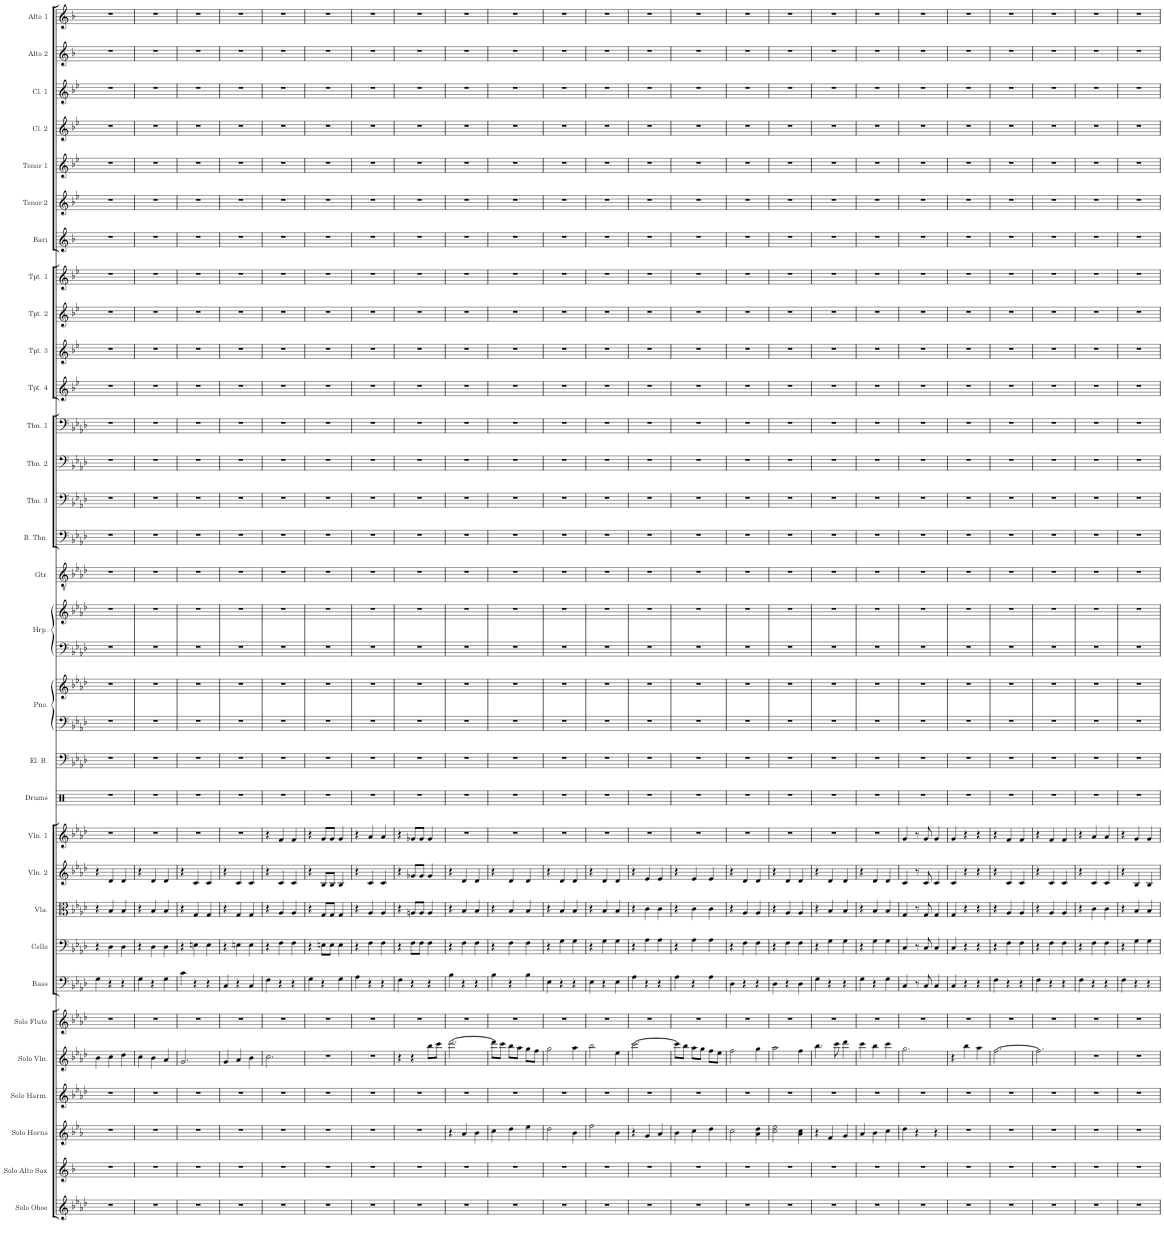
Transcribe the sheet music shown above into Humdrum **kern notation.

**kern	**kern	**kern	**kern	**kern	**kern	**kern	**kern	**kern	**kern	**kern	**kern	**kern	**kern	**kern	**kern	**kern	**kern	**kern	**kern	**kern	**kern	**kern	**kern	**kern	**kern	**kern	**kern	**kern	**kern	**kern	**kern	**kern
*part31	*part30	*part29	*part28	*part27	*part26	*part25	*part24	*part23	*part22	*part21	*part20	*part19	*part18	*part18	*part17	*part17	*part16	*part15	*part14	*part13	*part12	*part11	*part10	*part9	*part8	*part7	*part6	*part5	*part4	*part3	*part2	*part1
*staff33	*staff32	*staff31	*staff30	*staff29	*staff28	*staff27	*staff26	*staff25	*staff24	*staff23	*staff22	*staff21	*staff20	*staff19	*staff18	*staff17	*staff16	*staff15	*staff14	*staff13	*staff12	*staff11	*staff10	*staff9	*staff8	*staff7	*staff6	*staff5	*staff4	*staff3	*staff2	*staff1
*I"Solo Oboe (Therion)	*I"Solo Alto Saxophone (Alfyn)	*I"Solo F Horns (3) (Olberic)	*I"Solo Harmonica (Tressa)	*I"Solo Violin (Cyrus, Primrose)	*I"Solo Flute (Ophilia), Alto Flute (Therion)	*I"Bass	*I"Cello	*I"Viola	*I"Violin 2	*I"Violin 1	*I"Drums	*I"Electric Bass	*I"Piano (H'aanit)	*	*I"Harp (acc, Primrose)	*	*I"Guitar	*I"Bass Trombone	*I"Trombone 3	*I"Trombone 2	*I"Trombone 1	*I"Trumpet 4	*I"Trumpet 3	*I"Trumpet 2	*I"Trumpet 1	*I"Bari Sax	*I"Tenor Sax 2	*I"Tenor Sax 1	*I"Clarinet 2	*I"Clarinet 1	*I"Alto Sax 2	*I"Alto Sax 1
*I'Solo Oboe	*I'Solo Alto Sax	*I'Solo Horns	*I'Solo Harm.	*I'Solo Vln.	*I'Solo Flute	*I'Bass	*I'Cello	*I'Vla.	*I'Vln. 2	*I'Vln. 1	*I'Drums	*I'El. B.	*I'Pno.	*	*I'Hrp.	*	*I'Gtr.	*I'B. Tbn.	*I'Tbn. 3	*I'Tbn. 2	*I'Tbn. 1	*I'Tpt. 4	*I'Tpt. 3	*I'Tpt. 2	*I'Tpt. 1	*I'Bari	*I'Tenor 2	*I'Tenor 1	*I'Cl. 2	*I'Cl. 1	*I'Alto 2	*I'Alto 1
!!LO:PB:g=z
*clefG2	*clefG2	*clefG2	*clefG2	*clefG2	*clefG2	*clefF4	*clefF4	*clefC3	*clefG2	*clefG2	*clefX	*clefF4	*clefF4	*clefG2	*clefF4	*clefG2	*clefGv2	*clefF4	*clefF4	*clefF4	*clefF4	*clefG2	*clefG2	*clefG2	*clefG2	*clefG2	*clefG2	*clefG2	*clefG2	*clefG2	*clefG2	*clefG2
*	*Trd5c9	*Trd4c7	*	*	*	*Trd7c12	*	*	*	*	*	*Trd7c12	*	*	*	*	*	*	*	*	*	*Trd1c2	*Trd1c2	*Trd1c2	*Trd1c2	*Trd12c21	*Trd8c14	*Trd8c14	*Trd1c2	*Trd1c2	*Trd5c9	*Trd5c9
*k[b-e-a-d-]	*k[b-]	*k[b-e-a-]	*k[b-e-a-d-]	*k[b-e-a-d-]	*k[b-e-a-d-]	*k[b-e-a-d-]	*k[b-e-a-d-]	*k[b-e-a-d-]	*k[b-e-a-d-]	*k[b-e-a-d-]	*k[]	*k[b-e-a-d-]	*k[b-e-a-d-]	*k[b-e-a-d-]	*k[b-e-a-d-]	*k[b-e-a-d-]	*k[b-e-a-d-]	*k[b-e-a-d-]	*k[b-e-a-d-]	*k[b-e-a-d-]	*k[b-e-a-d-]	*k[b-e-]	*k[b-e-]	*k[b-e-]	*k[b-e-]	*k[b-]	*k[b-e-]	*k[b-e-]	*k[b-e-]	*k[b-e-]	*k[b-]	*k[b-]
*M3/4	*M3/4	*M3/4	*M3/4	*M3/4	*M3/4	*M3/4	*M3/4	*M3/4	*M3/4	*M3/4	*M3/4	*M3/4	*M3/4	*M3/4	*M3/4	*M3/4	*M3/4	*M3/4	*M3/4	*M3/4	*M3/4	*M3/4	*M3/4	*M3/4	*M3/4	*M3/4	*M3/4	*M3/4	*M3/4	*M3/4	*M3/4	*M3/4
=108	=108	=108	=108	=108	=108	=108	=108	=108	=108	=108	=108	=108	=108	=108	=108	=108	=108	=108	=108	=108	=108	=108	=108	=108	=108	=108	=108	=108	=108	=108	=108	=108
2.r	2.r	2.r	2.r	4b-\	2.r	4G\	4r	4r	4r	2.r	2.r	2.r	2.r	2.r	2.r	2.r	2.r	2.r	2.r	2.r	2.r	2.r	2.r	2.r	2.r	2.r	2.r	2.r	2.r	2.r	2.r	2.r
.	.	.	.	4cc\	.	4r	4D-\	4B-/	4d-/	.	.	.	.	.	.	.	.	.	.	.	.	.	.	.	.	.	.	.	.	.	.	.
.	.	.	.	4dd-\	.	4r	4D-\	4B-/	4d-/	.	.	.	.	.	.	.	.	.	.	.	.	.	.	.	.	.	.	.	.	.	.	.
=109	=109	=109	=109	=109	=109	=109	=109	=109	=109	=109	=109	=109	=109	=109	=109	=109	=109	=109	=109	=109	=109	=109	=109	=109	=109	=109	=109	=109	=109	=109	=109	=109
2.r	2.r	2.r	2.r	4cc\	2.r	4G\	4r	4r	4r	2.r	2.r	2.r	2.r	2.r	2.r	2.r	2.r	2.r	2.r	2.r	2.r	2.r	2.r	2.r	2.r	2.r	2.r	2.r	2.r	2.r	2.r	2.r
.	.	.	.	4b-\	.	4r	4D-\	4B-/	4d-/	.	.	.	.	.	.	.	.	.	.	.	.	.	.	.	.	.	.	.	.	.	.	.
.	.	.	.	4a-/	.	4G\	4D-\	4B-/	4d-/	.	.	.	.	.	.	.	.	.	.	.	.	.	.	.	.	.	.	.	.	.	.	.
=110	=110	=110	=110	=110	=110	=110	=110	=110	=110	=110	=110	=110	=110	=110	=110	=110	=110	=110	=110	=110	=110	=110	=110	=110	=110	=110	=110	=110	=110	=110	=110	=110
2.r	2.r	2.r	2.r	2.g/	2.r	4c\	4r	4r	4r	2.r	2.r	2.r	2.r	2.r	2.r	2.r	2.r	2.r	2.r	2.r	2.r	2.r	2.r	2.r	2.r	2.r	2.r	2.r	2.r	2.r	2.r	2.r
.	.	.	.	.	.	4r	4En\	4G/	4c/	.	.	.	.	.	.	.	.	.	.	.	.	.	.	.	.	.	.	.	.	.	.	.
.	.	.	.	.	.	4r	4E\	4G/	4c/	.	.	.	.	.	.	.	.	.	.	.	.	.	.	.	.	.	.	.	.	.	.	.
=111	=111	=111	=111	=111	=111	=111	=111	=111	=111	=111	=111	=111	=111	=111	=111	=111	=111	=111	=111	=111	=111	=111	=111	=111	=111	=111	=111	=111	=111	=111	=111	=111
2.r	2.r	2.r	2.r	4g/	2.r	4C/	4r	4r	4r	2.r	2.r	2.r	2.r	2.r	2.r	2.r	2.r	2.r	2.r	2.r	2.r	2.r	2.r	2.r	2.r	2.r	2.r	2.r	2.r	2.r	2.r	2.r
.	.	.	.	4a-/	.	4r	4En\	4G/	4c/	.	.	.	.	.	.	.	.	.	.	.	.	.	.	.	.	.	.	.	.	.	.	.
.	.	.	.	4b-\	.	4C/	4E\	4G/	4c/	.	.	.	.	.	.	.	.	.	.	.	.	.	.	.	.	.	.	.	.	.	.	.
=112	=112	=112	=112	=112	=112	=112	=112	=112	=112	=112	=112	=112	=112	=112	=112	=112	=112	=112	=112	=112	=112	=112	=112	=112	=112	=112	=112	=112	=112	=112	=112	=112
2.r	2.r	2.r	2.r	2.cc\	2.r	4F\	4r	4r	4r	4r	2.r	2.r	2.r	2.r	2.r	2.r	2.r	2.r	2.r	2.r	2.r	2.r	2.r	2.r	2.r	2.r	2.r	2.r	2.r	2.r	2.r	2.r
.	.	.	.	.	.	4r	4F\	4A-/	4c/	4f/	.	.	.	.	.	.	.	.	.	.	.	.	.	.	.	.	.	.	.	.	.	.
.	.	.	.	.	.	4r	4F\	4A-/	4c/	4f/	.	.	.	.	.	.	.	.	.	.	.	.	.	.	.	.	.	.	.	.	.	.
=113	=113	=113	=113	=113	=113	=113	=113	=113	=113	=113	=113	=113	=113	=113	=113	=113	=113	=113	=113	=113	=113	=113	=113	=113	=113	=113	=113	=113	=113	=113	=113	=113
2.r	2.r	2.r	2.r	2.r	2.r	4G\	4r	4r	4r	4r	2.r	2.r	2.r	2.r	2.r	2.r	2.r	2.r	2.r	2.r	2.r	2.r	2.r	2.r	2.r	2.r	2.r	2.r	2.r	2.r	2.r	2.r
.	.	.	.	.	.	4r	8En\L	8G/L	8B-/L	8g/L	.	.	.	.	.	.	.	.	.	.	.	.	.	.	.	.	.	.	.	.	.	.
.	.	.	.	.	.	.	8E\J	8G/J	8B-/J	8g/J	.	.	.	.	.	.	.	.	.	.	.	.	.	.	.	.	.	.	.	.	.	.
.	.	.	.	.	.	4G\	4E\	4G/	4B-/	4g/	.	.	.	.	.	.	.	.	.	.	.	.	.	.	.	.	.	.	.	.	.	.
=114	=114	=114	=114	=114	=114	=114	=114	=114	=114	=114	=114	=114	=114	=114	=114	=114	=114	=114	=114	=114	=114	=114	=114	=114	=114	=114	=114	=114	=114	=114	=114	=114
2.r	2.r	2.r	2.r	2.r	2.r	4A-\	4r	4r	4r	4r	2.r	2.r	2.r	2.r	2.r	2.r	2.r	2.r	2.r	2.r	2.r	2.r	2.r	2.r	2.r	2.r	2.r	2.r	2.r	2.r	2.r	2.r
.	.	.	.	.	.	4r	4F\	4A-/	4c/	4a-/	.	.	.	.	.	.	.	.	.	.	.	.	.	.	.	.	.	.	.	.	.	.
.	.	.	.	.	.	4r	4F\	4A-/	4c/	4a-/	.	.	.	.	.	.	.	.	.	.	.	.	.	.	.	.	.	.	.	.	.	.
=115	=115	=115	=115	=115	=115	=115	=115	=115	=115	=115	=115	=115	=115	=115	=115	=115	=115	=115	=115	=115	=115	=115	=115	=115	=115	=115	=115	=115	=115	=115	=115	=115
2.r	2.r	2.r	2.r	4r	2.r	4F\	4r	4r	4r	4r	2.r	2.r	2.r	2.r	2.r	2.r	2.r	2.r	2.r	2.r	2.r	2.r	2.r	2.r	2.r	2.r	2.r	2.r	2.r	2.r	2.r	2.r
.	.	.	.	4r	.	4r	8F\L	8An/L	8g-X/L	8g-X/L	.	.	.	.	.	.	.	.	.	.	.	.	.	.	.	.	.	.	.	.	.	.
.	.	.	.	.	.	.	8F\J	8A/J	8g-/J	8g-/J	.	.	.	.	.	.	.	.	.	.	.	.	.	.	.	.	.	.	.	.	.	.
.	.	.	.	8bb-\L	.	4r	4F\	4A/	4g-/	4g-/	.	.	.	.	.	.	.	.	.	.	.	.	.	.	.	.	.	.	.	.	.	.
.	.	.	.	8ccc\J	.	.	.	.	.	.	.	.	.	.	.	.	.	.	.	.	.	.	.	.	.	.	.	.	.	.	.	.
=116	=116	=116	=116	=116	=116	=116	=116	=116	=116	=116	=116	=116	=116	=116	=116	=116	=116	=116	=116	=116	=116	=116	=116	=116	=116	=116	=116	=116	=116	=116	=116	=116
2.r	2.r	4r	2.r	[2.ddd-\	2.r	4B-\	4r	4r	4r	2.r	2.r	2.r	2.r	2.r	2.r	2.r	2.r	2.r	2.r	2.r	2.r	2.r	2.r	2.r	2.r	2.r	2.r	2.r	2.r	2.r	2.r	2.r
.	.	4a-/	.	.	.	4r	4F\	4B-/	4d-/	.	.	.	.	.	.	.	.	.	.	.	.	.	.	.	.	.	.	.	.	.	.	.
.	.	4b-\	.	.	.	4r	4F\	4B-/	4d-/	.	.	.	.	.	.	.	.	.	.	.	.	.	.	.	.	.	.	.	.	.	.	.
=117	=117	=117	=117	=117	=117	=117	=117	=117	=117	=117	=117	=117	=117	=117	=117	=117	=117	=117	=117	=117	=117	=117	=117	=117	=117	=117	=117	=117	=117	=117	=117	=117
2.r	2.r	4cc\	2.r	8ddd-\L]	2.r	4B-\	4r	4r	4r	2.r	2.r	2.r	2.r	2.r	2.r	2.r	2.r	2.r	2.r	2.r	2.r	2.r	2.r	2.r	2.r	2.r	2.r	2.r	2.r	2.r	2.r	2.r
.	.	.	.	8ccc\J	.	.	.	.	.	.	.	.	.	.	.	.	.	.	.	.	.	.	.	.	.	.	.	.	.	.	.	.
.	.	4dd\	.	8bb-\L	.	4r	4F\	4B-/	4d-/	.	.	.	.	.	.	.	.	.	.	.	.	.	.	.	.	.	.	.	.	.	.	.
.	.	.	.	8aa-\J	.	.	.	.	.	.	.	.	.	.	.	.	.	.	.	.	.	.	.	.	.	.	.	.	.	.	.	.
.	.	4ee-\	.	8gg\L	.	4B-\	4F\	4B-/	4d-/	.	.	.	.	.	.	.	.	.	.	.	.	.	.	.	.	.	.	.	.	.	.	.
.	.	.	.	8ff\J	.	.	.	.	.	.	.	.	.	.	.	.	.	.	.	.	.	.	.	.	.	.	.	.	.	.	.	.
=118	=118	=118	=118	=118	=118	=118	=118	=118	=118	=118	=118	=118	=118	=118	=118	=118	=118	=118	=118	=118	=118	=118	=118	=118	=118	=118	=118	=118	=118	=118	=118	=118
2.r	2.r	2dd\	2.r	2gg\	2.r	4E-\	4r	4r	4r	2.r	2.r	2.r	2.r	2.r	2.r	2.r	2.r	2.r	2.r	2.r	2.r	2.r	2.r	2.r	2.r	2.r	2.r	2.r	2.r	2.r	2.r	2.r
.	.	.	.	.	.	4r	4G\	4B-/	4d-/	.	.	.	.	.	.	.	.	.	.	.	.	.	.	.	.	.	.	.	.	.	.	.
.	.	4b-\	.	4aa-\	.	4r	4G\	4B-/	4d-/	.	.	.	.	.	.	.	.	.	.	.	.	.	.	.	.	.	.	.	.	.	.	.
=119	=119	=119	=119	=119	=119	=119	=119	=119	=119	=119	=119	=119	=119	=119	=119	=119	=119	=119	=119	=119	=119	=119	=119	=119	=119	=119	=119	=119	=119	=119	=119	=119
2.r	2.r	2ff\	2.r	2bb-\	2.r	4E-\	4r	4r	4r	2.r	2.r	2.r	2.r	2.r	2.r	2.r	2.r	2.r	2.r	2.r	2.r	2.r	2.r	2.r	2.r	2.r	2.r	2.r	2.r	2.r	2.r	2.r
.	.	.	.	.	.	4r	4G\	4B-/	4d-/	.	.	.	.	.	.	.	.	.	.	.	.	.	.	.	.	.	.	.	.	.	.	.
.	.	4b-\	.	4ee-\	.	4E-\	4G\	4B-/	4d-/	.	.	.	.	.	.	.	.	.	.	.	.	.	.	.	.	.	.	.	.	.	.	.
=120	=120	=120	=120	=120	=120	=120	=120	=120	=120	=120	=120	=120	=120	=120	=120	=120	=120	=120	=120	=120	=120	=120	=120	=120	=120	=120	=120	=120	=120	=120	=120	=120
2.r	2.r	4r	2.r	[2.ccc\	2.r	4A-\	4r	4r	4r	2.r	2.r	2.r	2.r	2.r	2.r	2.r	2.r	2.r	2.r	2.r	2.r	2.r	2.r	2.r	2.r	2.r	2.r	2.r	2.r	2.r	2.r	2.r
.	.	4g/	.	.	.	4r	4A-\	4c\	4e-/	.	.	.	.	.	.	.	.	.	.	.	.	.	.	.	.	.	.	.	.	.	.	.
.	.	4a-/	.	.	.	4r	4A-\	4c\	4e-/	.	.	.	.	.	.	.	.	.	.	.	.	.	.	.	.	.	.	.	.	.	.	.
=121	=121	=121	=121	=121	=121	=121	=121	=121	=121	=121	=121	=121	=121	=121	=121	=121	=121	=121	=121	=121	=121	=121	=121	=121	=121	=121	=121	=121	=121	=121	=121	=121
2.r	2.r	4b-\	2.r	8ccc\L]	2.r	4A-\	4r	4r	4r	2.r	2.r	2.r	2.r	2.r	2.r	2.r	2.r	2.r	2.r	2.r	2.r	2.r	2.r	2.r	2.r	2.r	2.r	2.r	2.r	2.r	2.r	2.r
.	.	.	.	8bb-\J	.	.	.	.	.	.	.	.	.	.	.	.	.	.	.	.	.	.	.	.	.	.	.	.	.	.	.	.
.	.	4cc\	.	8aa-\L	.	4r	4A-\	4c\	4e-/	.	.	.	.	.	.	.	.	.	.	.	.	.	.	.	.	.	.	.	.	.	.	.
.	.	.	.	8gg\J	.	.	.	.	.	.	.	.	.	.	.	.	.	.	.	.	.	.	.	.	.	.	.	.	.	.	.	.
.	.	4dd\	.	8ff\L	.	4A-\	4A-\	4c\	4e-/	.	.	.	.	.	.	.	.	.	.	.	.	.	.	.	.	.	.	.	.	.	.	.
.	.	.	.	8ee-\J	.	.	.	.	.	.	.	.	.	.	.	.	.	.	.	.	.	.	.	.	.	.	.	.	.	.	.	.
=122	=122	=122	=122	=122	=122	=122	=122	=122	=122	=122	=122	=122	=122	=122	=122	=122	=122	=122	=122	=122	=122	=122	=122	=122	=122	=122	=122	=122	=122	=122	=122	=122
2.r	2.r	2cc\	2.r	2ff\	2.r	4D-\	4r	4r	4r	2.r	2.r	2.r	2.r	2.r	2.r	2.r	2.r	2.r	2.r	2.r	2.r	2.r	2.r	2.r	2.r	2.r	2.r	2.r	2.r	2.r	2.r	2.r
.	.	.	.	.	.	4r	4F\	4A-/	4d-/	.	.	.	.	.	.	.	.	.	.	.	.	.	.	.	.	.	.	.	.	.	.	.
.	.	4a-\ 4dd\	.	4gg\	.	4r	4F\	4A-/	4d-/	.	.	.	.	.	.	.	.	.	.	.	.	.	.	.	.	.	.	.	.	.	.	.
=123	=123	=123	=123	=123	=123	=123	=123	=123	=123	=123	=123	=123	=123	=123	=123	=123	=123	=123	=123	=123	=123	=123	=123	=123	=123	=123	=123	=123	=123	=123	=123	=123
2.r	2.r	2cc\ 2ee-\	2.r	2aa-\	2.r	4D-\	4r	4r	4r	2.r	2.r	2.r	2.r	2.r	2.r	2.r	2.r	2.r	2.r	2.r	2.r	2.r	2.r	2.r	2.r	2.r	2.r	2.r	2.r	2.r	2.r	2.r
.	.	.	.	.	.	4r	4F\	4A-/	4d-/	.	.	.	.	.	.	.	.	.	.	.	.	.	.	.	.	.	.	.	.	.	.	.
.	.	4a-\ 4cc\	.	4ff\	.	4D-\	4F\	4A-/	4d-/	.	.	.	.	.	.	.	.	.	.	.	.	.	.	.	.	.	.	.	.	.	.	.
=124	=124	=124	=124	=124	=124	=124	=124	=124	=124	=124	=124	=124	=124	=124	=124	=124	=124	=124	=124	=124	=124	=124	=124	=124	=124	=124	=124	=124	=124	=124	=124	=124
2.r	2.r	4r	2.r	4.bb-\	2.r	4G\	4r	4r	4r	2.r	2.r	2.r	2.r	2.r	2.r	2.r	2.r	2.r	2.r	2.r	2.r	2.r	2.r	2.r	2.r	2.r	2.r	2.r	2.r	2.r	2.r	2.r
.	.	4f/	.	.	.	4r	4G\	4B-/	4d-/	.	.	.	.	.	.	.	.	.	.	.	.	.	.	.	.	.	.	.	.	.	.	.
.	.	.	.	8ccc\	.	.	.	.	.	.	.	.	.	.	.	.	.	.	.	.	.	.	.	.	.	.	.	.	.	.	.	.
.	.	4g/	.	4ddd-\	.	4r	4G\	4B-/	4d-/	.	.	.	.	.	.	.	.	.	.	.	.	.	.	.	.	.	.	.	.	.	.	.
=125	=125	=125	=125	=125	=125	=125	=125	=125	=125	=125	=125	=125	=125	=125	=125	=125	=125	=125	=125	=125	=125	=125	=125	=125	=125	=125	=125	=125	=125	=125	=125	=125
2.r	2.r	4a-/	2.r	4ccc\	2.r	4G\	4r	4r	4r	2.r	2.r	2.r	2.r	2.r	2.r	2.r	2.r	2.r	2.r	2.r	2.r	2.r	2.r	2.r	2.r	2.r	2.r	2.r	2.r	2.r	2.r	2.r
.	.	4b-\	.	4bb-\	.	4r	4G\	4B-/	4d-/	.	.	.	.	.	.	.	.	.	.	.	.	.	.	.	.	.	.	.	.	.	.	.
.	.	4cc\	.	4ccc\	.	4G\	4G\	4B-/	4d-/	.	.	.	.	.	.	.	.	.	.	.	.	.	.	.	.	.	.	.	.	.	.	.
=126	=126	=126	=126	=126	=126	=126	=126	=126	=126	=126	=126	=126	=126	=126	=126	=126	=126	=126	=126	=126	=126	=126	=126	=126	=126	=126	=126	=126	=126	=126	=126	=126
2.r	2.r	4dd\	2.r	2.gg\	2.r	4C/	4C/	4G/	4c/	4g/	2.r	2.r	2.r	2.r	2.r	2.r	2.r	2.r	2.r	2.r	2.r	2.r	2.r	2.r	2.r	2.r	2.r	2.r	2.r	2.r	2.r	2.r
.	.	4r	.	.	.	8r	8r	8r	8r	8r	.	.	.	.	.	.	.	.	.	.	.	.	.	.	.	.	.	.	.	.	.	.
.	.	.	.	.	.	8C/	8C/	8G/	8c/	8g/	.	.	.	.	.	.	.	.	.	.	.	.	.	.	.	.	.	.	.	.	.	.
.	.	4r	.	.	.	4C/	4C/	4G/	4c/	4g/	.	.	.	.	.	.	.	.	.	.	.	.	.	.	.	.	.	.	.	.	.	.
=127	=127	=127	=127	=127	=127	=127	=127	=127	=127	=127	=127	=127	=127	=127	=127	=127	=127	=127	=127	=127	=127	=127	=127	=127	=127	=127	=127	=127	=127	=127	=127	=127
2.r	2.r	2.r	2.r	4r	2.r	4C/	4C/	4G/	4c/	4g/	2.r	2.r	2.r	2.r	2.r	2.r	2.r	2.r	2.r	2.r	2.r	2.r	2.r	2.r	2.r	2.r	2.r	2.r	2.r	2.r	2.r	2.r
.	.	.	.	4bb-\	.	4r	4r	4r	4r	4r	.	.	.	.	.	.	.	.	.	.	.	.	.	.	.	.	.	.	.	.	.	.
.	.	.	.	4aa-\	.	4r	4r	4r	4r	4r	.	.	.	.	.	.	.	.	.	.	.	.	.	.	.	.	.	.	.	.	.	.
=128	=128	=128	=128	=128	=128	=128	=128	=128	=128	=128	=128	=128	=128	=128	=128	=128	=128	=128	=128	=128	=128	=128	=128	=128	=128	=128	=128	=128	=128	=128	=128	=128
2.r	2.r	2.r	2.r	[2.ff\	2.r	4F\	4r	4r	4r	4r	2.r	2.r	2.r	2.r	2.r	2.r	2.r	2.r	2.r	2.r	2.r	2.r	2.r	2.r	2.r	2.r	2.r	2.r	2.r	2.r	2.r	2.r
.	.	.	.	.	.	4r	4F\	4A-/	4c/	4f/	.	.	.	.	.	.	.	.	.	.	.	.	.	.	.	.	.	.	.	.	.	.
.	.	.	.	.	.	4r	4F\	4A-/	4c/	4f/	.	.	.	.	.	.	.	.	.	.	.	.	.	.	.	.	.	.	.	.	.	.
=129	=129	=129	=129	=129	=129	=129	=129	=129	=129	=129	=129	=129	=129	=129	=129	=129	=129	=129	=129	=129	=129	=129	=129	=129	=129	=129	=129	=129	=129	=129	=129	=129
2.r	2.r	2.r	2.r	2.ff\]	2.r	4F\	4r	4r	4r	4r	2.r	2.r	2.r	2.r	2.r	2.r	2.r	2.r	2.r	2.r	2.r	2.r	2.r	2.r	2.r	2.r	2.r	2.r	2.r	2.r	2.r	2.r
.	.	.	.	.	.	4r	4F\	4A-/	4c/	4f/	.	.	.	.	.	.	.	.	.	.	.	.	.	.	.	.	.	.	.	.	.	.
.	.	.	.	.	.	4r	4F\	4A-/	4c/	4f/	.	.	.	.	.	.	.	.	.	.	.	.	.	.	.	.	.	.	.	.	.	.
=130	=130	=130	=130	=130	=130	=130	=130	=130	=130	=130	=130	=130	=130	=130	=130	=130	=130	=130	=130	=130	=130	=130	=130	=130	=130	=130	=130	=130	=130	=130	=130	=130
2.r	2.r	2.r	2.r	2.r	2.r	4F\	4r	4r	4r	4r	2.r	2.r	2.r	2.r	2.r	2.r	2.r	2.r	2.r	2.r	2.r	2.r	2.r	2.r	2.r	2.r	2.r	2.r	2.r	2.r	2.r	2.r
.	.	.	.	.	.	4r	4F\	4c\	4c/	4a-/	.	.	.	.	.	.	.	.	.	.	.	.	.	.	.	.	.	.	.	.	.	.
.	.	.	.	.	.	4r	4F\	4c\	4c/	4a-/	.	.	.	.	.	.	.	.	.	.	.	.	.	.	.	.	.	.	.	.	.	.
=131	=131	=131	=131	=131	=131	=131	=131	=131	=131	=131	=131	=131	=131	=131	=131	=131	=131	=131	=131	=131	=131	=131	=131	=131	=131	=131	=131	=131	=131	=131	=131	=131
2.r	2.r	2.r	2.r	2.r	2.r	4F\	4r	4r	4r	4r	2.r	2.r	2.r	2.r	2.r	2.r	2.r	2.r	2.r	2.r	2.r	2.r	2.r	2.r	2.r	2.r	2.r	2.r	2.r	2.r	2.r	2.r
.	.	.	.	.	.	4r	4G\	4B-/	4B-/	4g/	.	.	.	.	.	.	.	.	.	.	.	.	.	.	.	.	.	.	.	.	.	.
.	.	.	.	.	.	4r	4G\	4B-/	4B-/	4g/	.	.	.	.	.	.	.	.	.	.	.	.	.	.	.	.	.	.	.	.	.	.
=	=	=	=	=	=	=	=	=	=	=	=	=	=	=	=	=	=	=	=	=	=	=	=	=	=	=	=	=	=	=	=	=
*-	*-	*-	*-	*-	*-	*-	*-	*-	*-	*-	*-	*-	*-	*-	*-	*-	*-	*-	*-	*-	*-	*-	*-	*-	*-	*-	*-	*-	*-	*-	*-	*-
